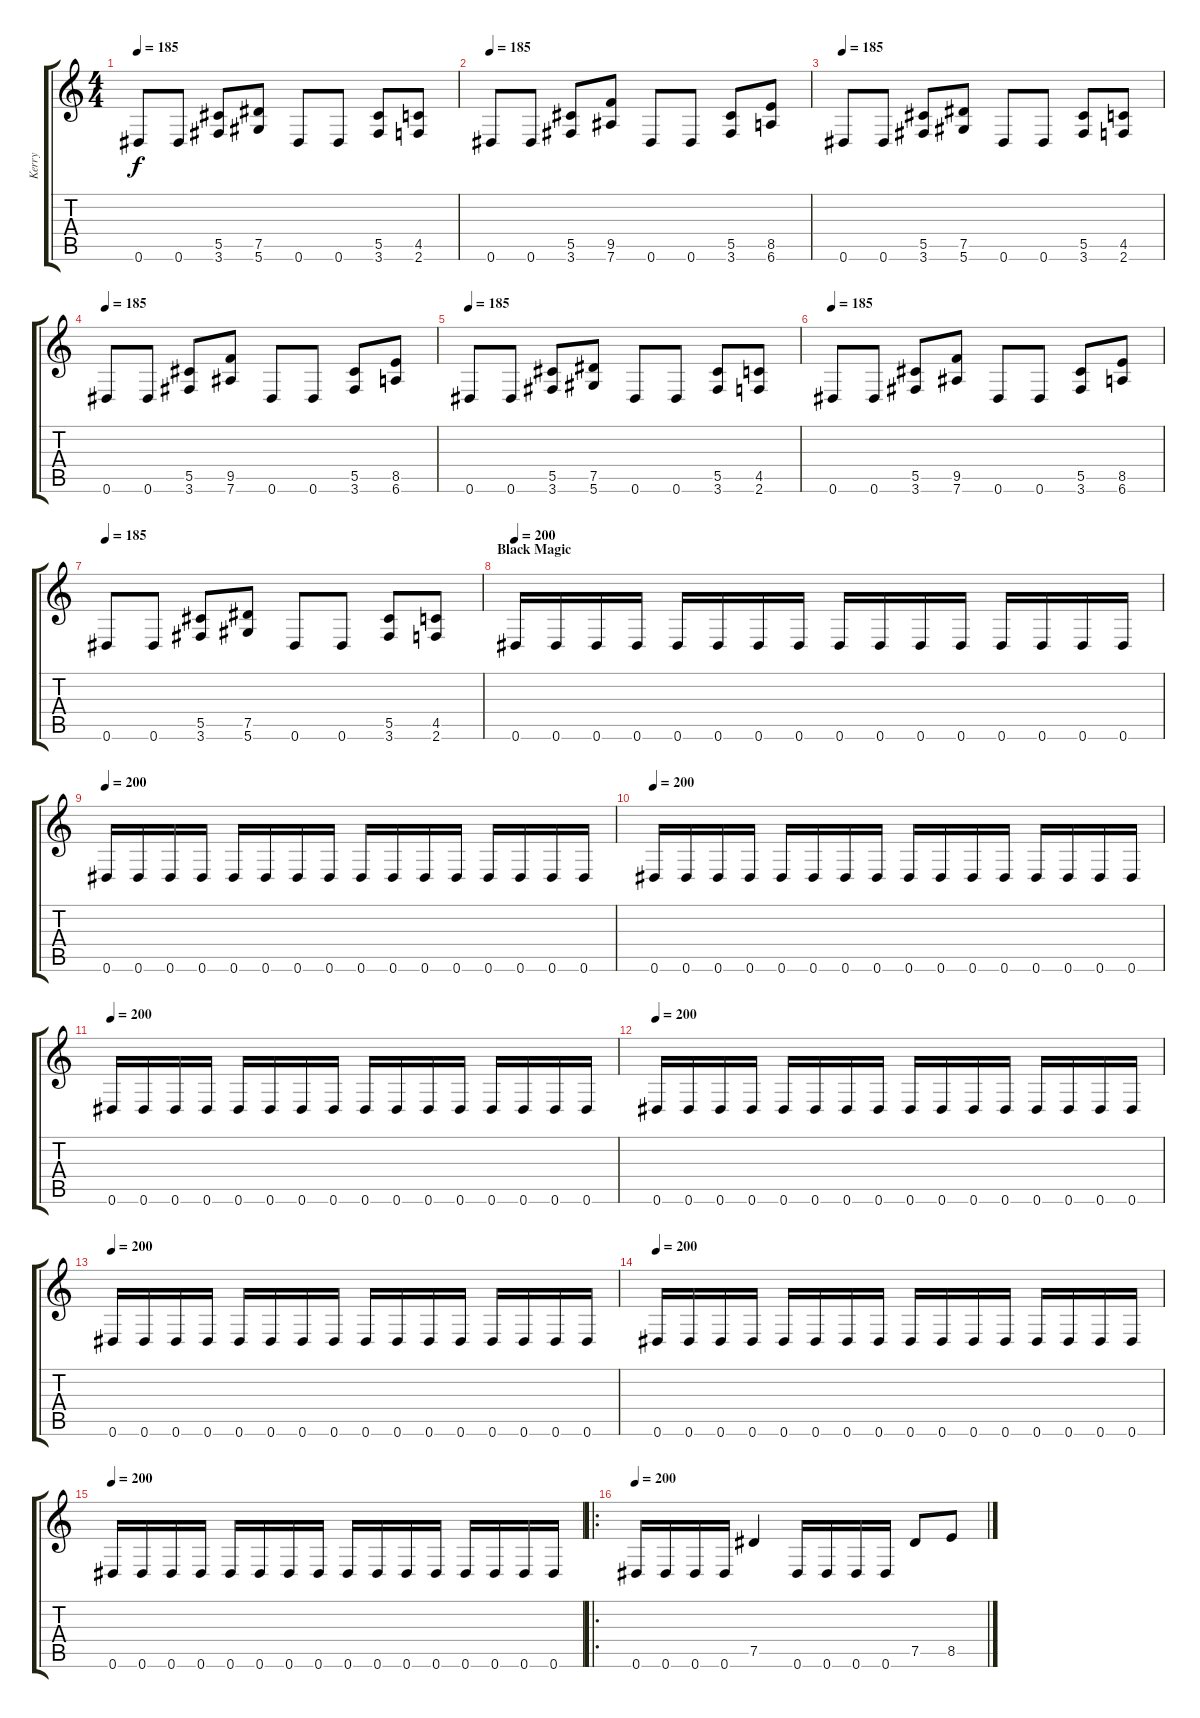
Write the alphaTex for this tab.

\track ("Kerry" "Kerry") {instrument distortionguitar}
\staff {score tabs}
\tuning (Eb4 Bb3 Gb3 Db3 Ab2 Eb2) {hide}
\ts (4 4)
\tempo 185
\clef g2
\ks c
0.6.8{dy f} 0.6.8 (5.5 3.6).8 (7.5 5.6).8 0.6.8 0.6.8 (5.5 3.6).8 (4.5 2.6).8 |
\tempo 185
0.6.8 0.6.8 (5.5 3.6).8 (9.5 7.6).8 0.6.8 0.6.8 (5.5 3.6).8 (8.5 6.6).8 |
\tempo 185
0.6.8 0.6.8 (5.5 3.6).8 (7.5 5.6).8 0.6.8 0.6.8 (5.5 3.6).8 (4.5 2.6).8 |
\tempo 185
0.6.8 0.6.8 (5.5 3.6).8 (9.5 7.6).8 0.6.8 0.6.8 (5.5 3.6).8 (8.5 6.6).8 |
\tempo 185
0.6.8 0.6.8 (5.5 3.6).8 (7.5 5.6).8 0.6.8 0.6.8 (5.5 3.6).8 (4.5 2.6).8 |
\tempo 185
0.6.8 0.6.8 (5.5 3.6).8 (9.5 7.6).8 0.6.8 0.6.8 (5.5 3.6).8 (8.5 6.6).8 |
\tempo 185
0.6.8 0.6.8 (5.5 3.6).8 (7.5 5.6).8 0.6.8 0.6.8 (5.5 3.6).8 (4.5 2.6).8 |
\section ("" "Black Magic")
\tempo 200
0.6.16 0.6.16 0.6.16 0.6.16 0.6.16 0.6.16 0.6.16 0.6.16 0.6.16 0.6.16 0.6.16 0.6.16 0.6.16 0.6.16 0.6.16 0.6.16 |
\tempo 200
0.6.16 0.6.16 0.6.16 0.6.16 0.6.16 0.6.16 0.6.16 0.6.16 0.6.16 0.6.16 0.6.16 0.6.16 0.6.16 0.6.16 0.6.16 0.6.16 |
\tempo 200
0.6.16 0.6.16 0.6.16 0.6.16 0.6.16 0.6.16 0.6.16 0.6.16 0.6.16 0.6.16 0.6.16 0.6.16 0.6.16 0.6.16 0.6.16 0.6.16 |
\tempo 200
0.6.16 0.6.16 0.6.16 0.6.16 0.6.16 0.6.16 0.6.16 0.6.16 0.6.16 0.6.16 0.6.16 0.6.16 0.6.16 0.6.16 0.6.16 0.6.16 |
\tempo 200
0.6.16 0.6.16 0.6.16 0.6.16 0.6.16 0.6.16 0.6.16 0.6.16 0.6.16 0.6.16 0.6.16 0.6.16 0.6.16 0.6.16 0.6.16 0.6.16 |
\tempo 200
0.6.16 0.6.16 0.6.16 0.6.16 0.6.16 0.6.16 0.6.16 0.6.16 0.6.16 0.6.16 0.6.16 0.6.16 0.6.16 0.6.16 0.6.16 0.6.16 |
\tempo 200
0.6.16 0.6.16 0.6.16 0.6.16 0.6.16 0.6.16 0.6.16 0.6.16 0.6.16 0.6.16 0.6.16 0.6.16 0.6.16 0.6.16 0.6.16 0.6.16 |
\tempo 200
0.6.16 0.6.16 0.6.16 0.6.16 0.6.16 0.6.16 0.6.16 0.6.16 0.6.16 0.6.16 0.6.16 0.6.16 0.6.16 0.6.16 0.6.16 0.6.16 |
\ro
\tempo 200
0.6.16 0.6.16 0.6.16 0.6.16 7.5.4 0.6.16 0.6.16 0.6.16 0.6.16 7.5.8 8.5.8
